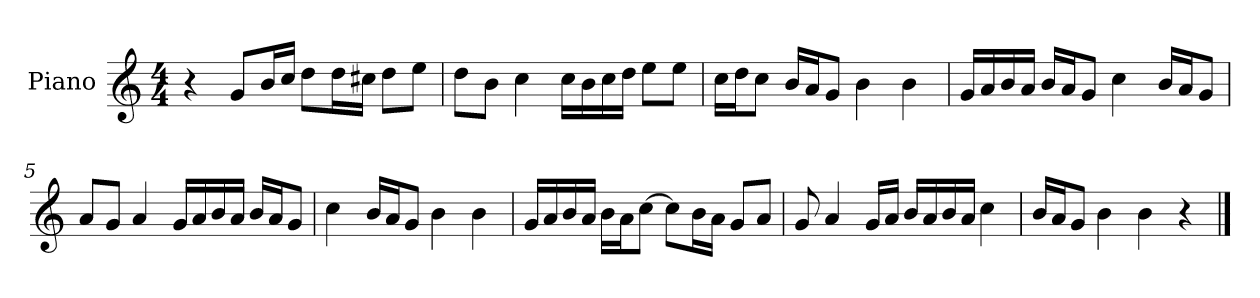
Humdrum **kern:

**kern
*part1
*staff1
*I"Piano
*I'P-no
*clefG2
*k[]
*M4/4
*MM90
=1
4r
8g/L
16b/L
16cc/JJ
8dd\L
16dd\L
16cc#X\JJ
8dd\L
8ee\J
=2
8dd\L
8b\J
4cc\
16cc\LL
16b\
16cc\
16dd\JJ
8ee\L
8ee\J
=3
16cc\LL
16dd\J
8cc\J
16b/LL
16a/J
8g/J
4b\
4b\
=4
16g/LL
16a/
16b/
16a/JJ
16b/LL
16a/J
8g/J
4cc\
16b/LL
16a/J
8g/J
!!LO:LB:g=z
=5
8a/L
8g/J
4a/
16g/LL
16a/
16b/
16a/JJ
16b/LL
16a/J
8g/J
=6
4cc\
16b/LL
16a/J
8g/J
4b\
4b\
=7
16g/LL
16a/
16b/
16a/JJ
16b\LL
16a\J
[8cc\J
8cc\L]
16b\L
16a\JJ
8g/L
8a/J
=8
8g/
4a/
16g/LL
16a/JJ
16b/LL
16a/
16b/
16a/JJ
4cc\
=9
16b/LL
16a/J
8g/J
4b\
4b\
4r
==
*-
